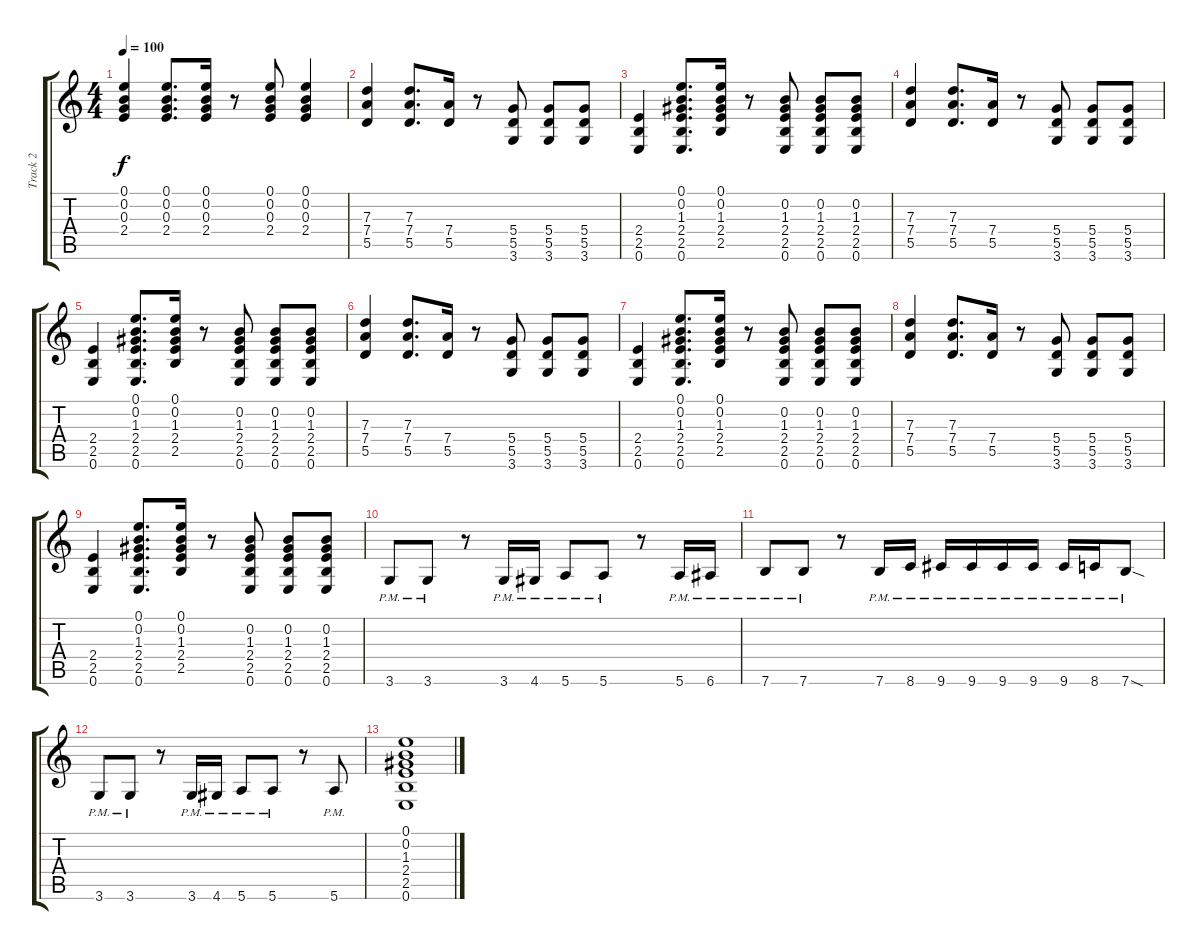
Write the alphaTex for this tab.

\track ("Track 2" "Track 2") {instrument overdrivenguitar}
\staff {score tabs}
\tuning (E4 B3 G3 D3 A2 E2) {hide}
\ts (4 4)
\tempo 100
\clef g2
\ks c
(0.1 0.2 0.3 2.4).4{dy f} (0.1 0.2 0.3 2.4).8{d} (0.1 0.2 0.3 2.4).16 r.8 (0.1 0.2 0.3 2.4).8 (0.1 0.2 0.3 2.4).4 |
(7.3 7.4 5.5).4 (7.3 7.4 5.5).8{d} (7.4 5.5).16 r.8 (5.4 5.5 3.6).8 (5.4 5.5 3.6).8 (5.4 5.5 3.6).8 |
(2.4 2.5 0.6).4 (0.1 0.2 1.3 2.4 2.5 0.6).8{d} (0.1 0.2 1.3 2.4 2.5).16 r.8 (0.2 1.3 2.4 2.5 0.6).8 (0.2 1.3 2.4 2.5 0.6).8 (0.2 1.3 2.4 2.5 0.6).8 |
(7.3 7.4 5.5).4 (7.3 7.4 5.5).8{d} (7.4 5.5).16 r.8 (5.4 5.5 3.6).8 (5.4 5.5 3.6).8 (5.4 5.5 3.6).8 |
(2.4 2.5 0.6).4 (0.1 0.2 1.3 2.4 2.5 0.6).8{d} (0.1 0.2 1.3 2.4 2.5).16 r.8 (0.2 1.3 2.4 2.5 0.6).8 (0.2 1.3 2.4 2.5 0.6).8 (0.2 1.3 2.4 2.5 0.6).8 |
(7.3 7.4 5.5).4 (7.3 7.4 5.5).8{d} (7.4 5.5).16 r.8 (5.4 5.5 3.6).8 (5.4 5.5 3.6).8 (5.4 5.5 3.6).8 |
(2.4 2.5 0.6).4 (0.1 0.2 1.3 2.4 2.5 0.6).8{d} (0.1 0.2 1.3 2.4 2.5).16 r.8 (0.2 1.3 2.4 2.5 0.6).8 (0.2 1.3 2.4 2.5 0.6).8 (0.2 1.3 2.4 2.5 0.6).8 |
(7.3 7.4 5.5).4 (7.3 7.4 5.5).8{d} (7.4 5.5).16 r.8 (5.4 5.5 3.6).8 (5.4 5.5 3.6).8 (5.4 5.5 3.6).8 |
(2.4 2.5 0.6).4 (0.1 0.2 1.3 2.4 2.5 0.6).8{d} (0.1 0.2 1.3 2.4 2.5).16 r.8 (0.2 1.3 2.4 2.5 0.6).8 (0.2 1.3 2.4 2.5 0.6).8 (0.2 1.3 2.4 2.5 0.6).8 |
3.6{pm}.8 3.6{pm}.8 r.8 3.6{pm}.16 4.6{pm}.16 5.6{pm}.8 5.6{pm}.8 r.8 5.6{pm}.16 6.6{pm}.16 |
7.6{pm}.8 7.6{pm}.8 r.8 7.6{pm}.16 8.6{pm}.16 9.6{pm}.16 9.6{pm}.16 9.6{pm}.16 9.6{pm}.16 9.6{pm}.16 8.6{pm}.16 7.6{sod pm}.8 |
3.6{pm}.8 3.6{pm}.8 r.8 3.6{pm}.16 4.6{pm}.16 5.6{pm}.8 5.6{pm}.8 r.8 5.6{pm}.8 |
(0.1 0.2 1.3 2.4 2.5 0.6).1
